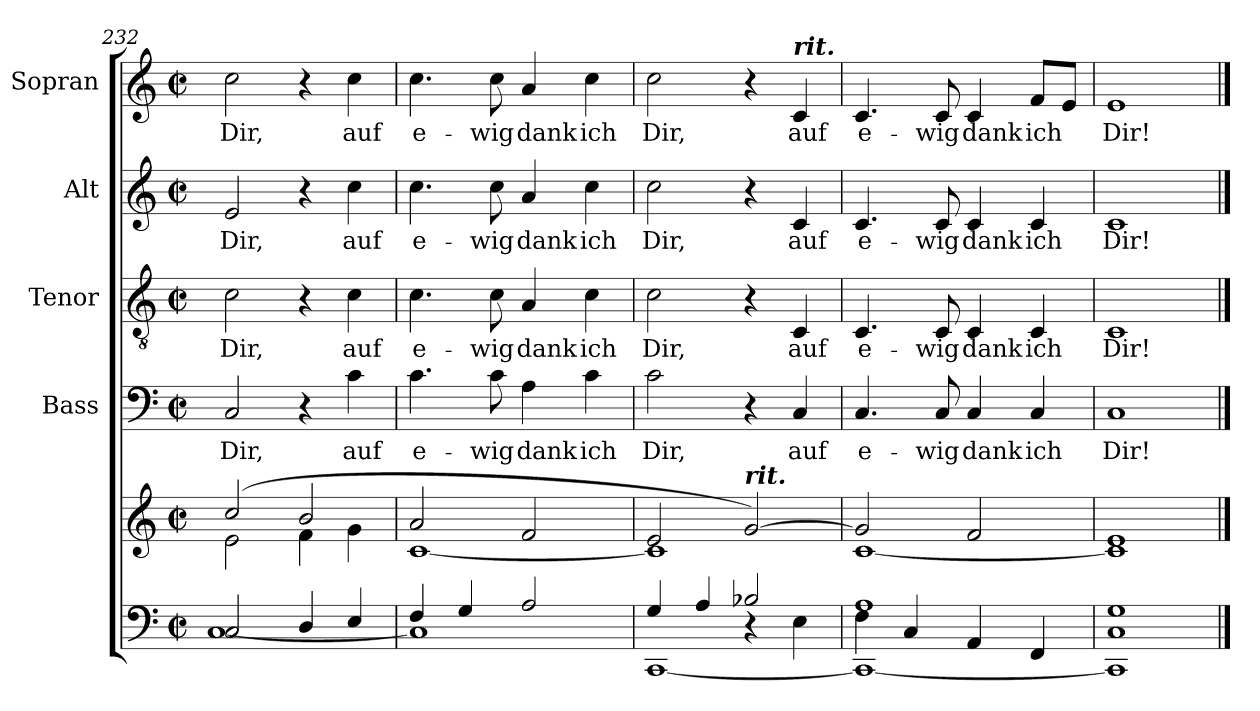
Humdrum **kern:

**kern	**kern	**kern	**text	**kern	**text	**kern	**text	**kern	**text
*part5	*part5	*part4	*part4	*part3	*part3	*part2	*part2	*part1	*part1
*staff6	*staff5	*staff4	*staff4	*staff3	*staff3	*staff2	*staff2	*staff1	*staff1
*	*	*I"Bass	*	*I"Tenor	*	*I"Alt	*	*I"Sopran	*
*	*	*I'B.	*	*I'T.	*	*I'A.	*	*I'S.	*
*clefF4	*clefG2	*clefF4	*	*clefGv2	*	*clefG2	*	*clefG2	*
*k[]	*k[]	*k[]	*	*k[]	*	*k[]	*	*k[]	*
*C:	*C:	*C:	*	*C:	*	*C:	*	*C:	*
*M2/2	*M2/2	*M2/2	*	*M2/2	*	*M2/2	*	*M2/2	*
*met(c|)	*met(c|)	*met(c|)	*	*met(c|)	*	*met(c|)	*	*met(c|)	*
=232	=232	=232	=232	=232	=232	=232	=232	=232	=232
*^	*^	*	*	*	*	*	*	*	*
!	!	!	!	!	!LO:LY:b	!	!LO:LY:b	!	!LO:LY:b	!	!LO:LY:b
2C/	[<1C	(2cc/	2e\	2C/	Dir,	2c\	Dir,	2e/	Dir,	2cc\	Dir,
4D/	.	2b/	4f\	4r	.	4r	.	4r	.	4r	.
!	!	!	!	!	!LO:LY:b	!	!LO:LY:b	!	!LO:LY:b	!	!LO:LY:b
4E/	.	.	4g\	4c\	auf	4c\	auf	4cc\	auf	4cc\	auf
=233	=233	=233	=233	=233	=233	=233	=233	=233	=233	=233	=233
!	!	!	!	!	!LO:LY:b	!	!LO:LY:b	!	!LO:LY:b	!	!LO:LY:b
4F/	1C]	2a/	[<1c	4.c\	e-	4.c\	e-	4.cc\	e-	4.cc\	e-
4G/	.	.	.	.	.	.	.	.	.	.	.
!	!	!	!	!	!LO:LY:b	!	!LO:LY:b	!	!LO:LY:b	!	!LO:LY:b
.	.	.	.	8c\	-wig	8c\	-wig	8cc\	-wig	8cc\	-wig
!	!	!	!	!	!LO:LY:b	!	!LO:LY:b	!	!LO:LY:b	!	!LO:LY:b
2A/	.	2f/	.	4A\	dank	4A/	dank	4a/	dank	4a/	dank
!	!	!	!	!	!LO:LY:b	!	!LO:LY:b	!	!LO:LY:b	!	!LO:LY:b
.	.	.	.	4c\	ich	4c\	ich	4cc\	ich	4cc\	ich
=234	=234	=234	=234	=234	=234	=234	=234	=234	=234	=234	=234
*	*^	*	*	*	*	*	*	*	*	*	*
!	!	!	!	!	!	!LO:LY:b	!	!LO:LY:b	!	!LO:LY:b	!	!LO:LY:b
4G/	[<1CC	2ryy	2e/	1c]	2c\	Dir,	2c\	Dir,	2cc\	Dir,	2cc\	Dir,
4A/	.	.	.	.	.	.	.	.	.	.	.	.
!	!	!	!LO:TX:a:Bi:t=rit.	!	!	!	!	!	!	!	!	!
2B-X/	.	4r	[>2g/)	.	4r	.	4r	.	4r	.	4r	.
!	!	!	!	!	!	!	!	!	!	!	!LO:TX:a:Bi:t=rit.	!
!	!	!	!	!	!	!LO:LY:b	!	!LO:LY:b	!	!LO:LY:b	!	!LO:LY:b
.	.	4E\	.	.	4C/	auf	4C/	auf	4c/	auf	4c/	auf
=235	=235	=235	=235	=235	=235	=235	=235	=235	=235	=235	=235	=235
!	!	!	!	!	!	!LO:LY:b	!	!LO:LY:b	!	!LO:LY:b	!	!LO:LY:b
1A	1CC_	4F\	2g/]	[<1c	4.C/	e-	4.C/	e-	4.c/	e-	4.c/	e-
.	.	4C/	.	.	.	.	.	.	.	.	.	.
!	!	!	!	!	!	!LO:LY:b	!	!LO:LY:b	!	!LO:LY:b	!	!LO:LY:b
.	.	.	.	.	8C/	-wig	8C/	-wig	8c/	-wig	8c/	-wig
!	!	!	!	!	!	!LO:LY:b	!	!LO:LY:b	!	!LO:LY:b	!	!LO:LY:b
.	.	4AA/	2f/	.	4C/	dank	4C/	dank	4c/	dank	4c/	dank
!	!	!	!	!	!	!LO:LY:b	!	!LO:LY:b	!	!LO:LY:b	!	!LO:LY:b
.	.	4FF/	.	.	4C/	ich	4C/	ich	4c/	ich	8f/L	ich
.	.	.	.	.	.	.	.	.	.	.	8e/J	.
*	*v	*v	*	*	*	*	*	*	*	*	*	*
=236	=236	=236	=236	=236	=236	=236	=236	=236	=236	=236	=236
!	!	!	!	!	!LO:LY:b	!	!LO:LY:b	!	!LO:LY:b	!	!LO:LY:b
1C 1G	1CC]	1e	1c]	1C	Dir!	1C	Dir!	1c	Dir!	1e	Dir!
*v	*v	*	*	*	*	*	*	*	*	*	*
*	*v	*v	*	*	*	*	*	*	*	*
==	==	==	==	==	==	==	==	==	==
*-	*-	*-	*-	*-	*-	*-	*-	*-	*-
